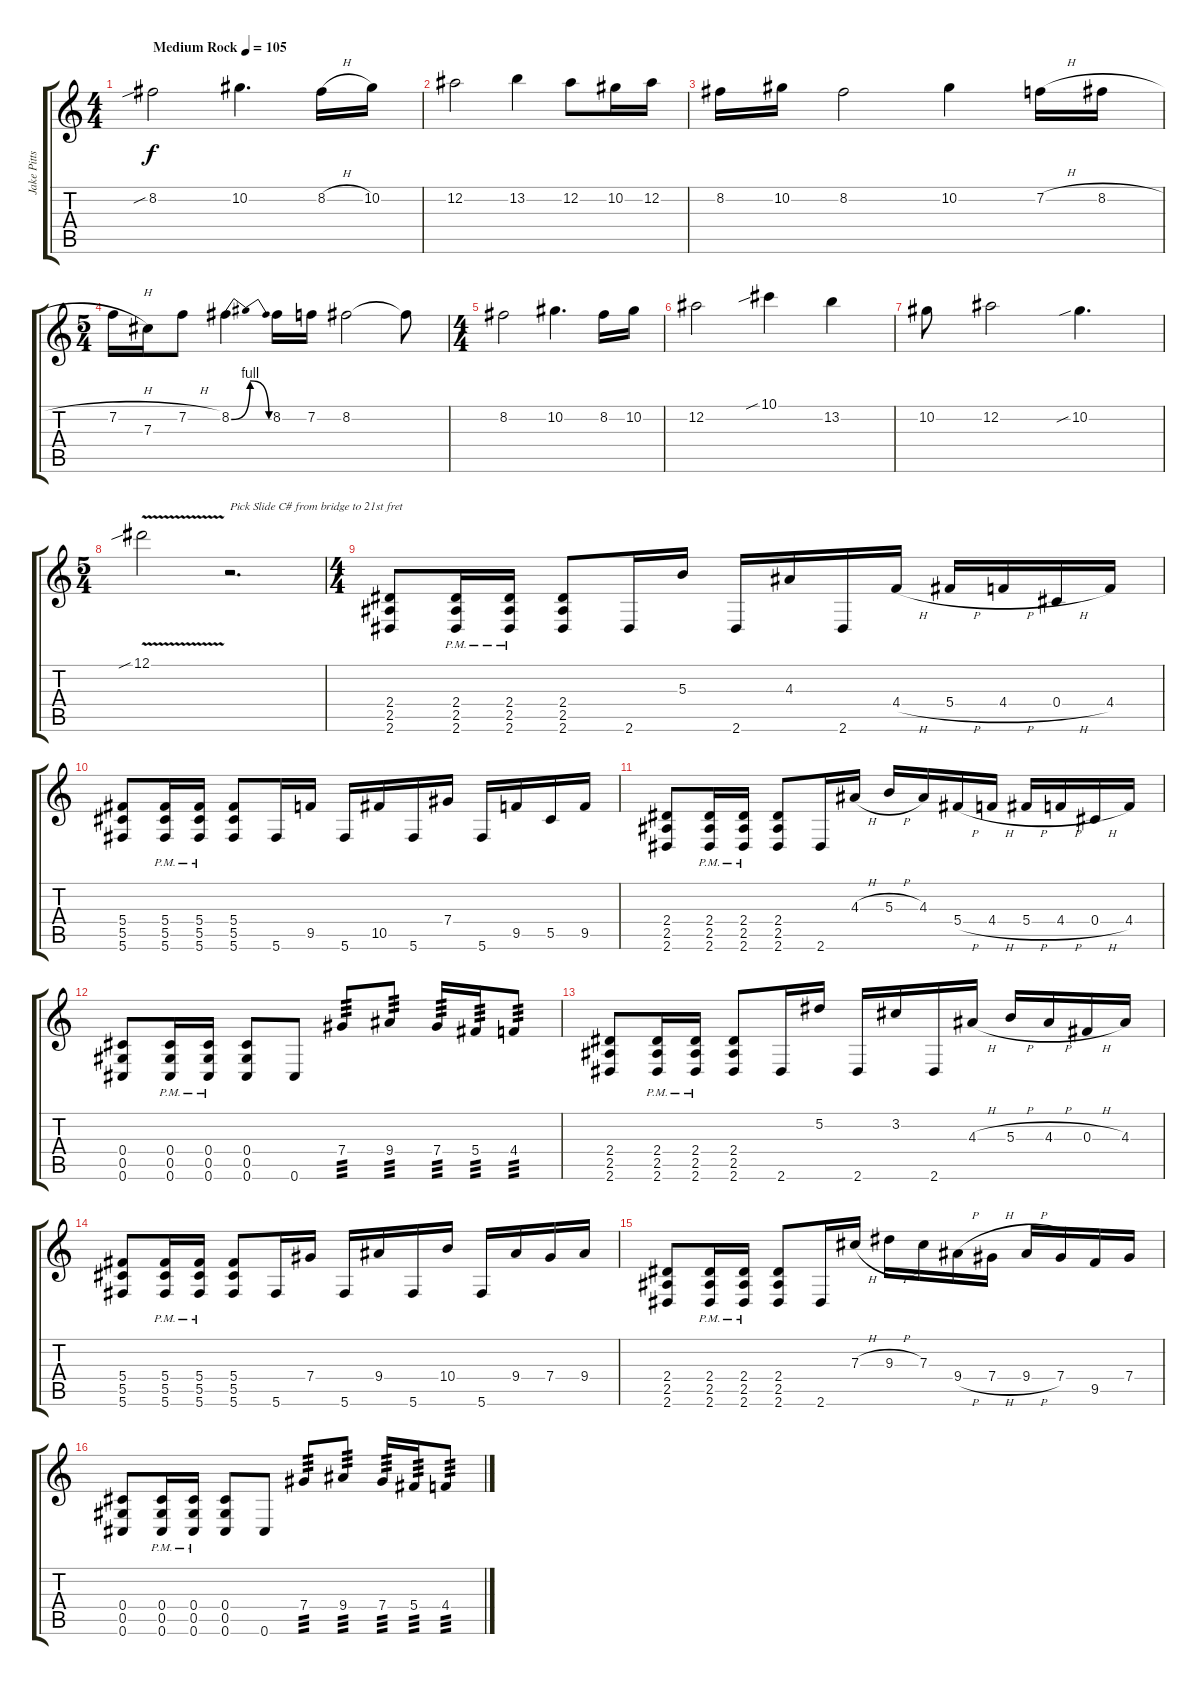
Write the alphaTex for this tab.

\track ("Jake Pitts" "Jake Pitts") {instrument distortionguitar}
\staff {score tabs}
\tuning (Eb4 Bb3 Gb3 Db3 Ab2 Db2) {hide}
\ts (4 4)
\tempo (105 "Medium Rock")
\clef g2
\ks c
8.2{sib}.2{dy f instrument distortionguitar} 10.2.4{d} 8.2{h}.16 10.2.16 |
12.2.2 13.2.4 12.2.8 10.2.16 12.2.16 |
8.2.16 10.2.16 8.2.2 10.2.4 7.2{h}.16 8.2{h}.16 |
\ts (5 4)
7.2{h}.16 7.3.16 7.2{h}.8 8.2{be (bendrelease 0 0 30 4 30 4 60 0)}.4 8.2.16 7.2.16 8.2.2 8.2{t}.8 |
\ts (4 4)
8.2.2 10.2.4{d} 8.2.16 10.2.16 |
12.2.2 10.1{sib}.4 13.2.4 |
10.2.8 12.2.2 10.2{sib}.4{d} |
\ts (5 4)
12.1{v sib}.2 r.2{d txt "Pick Slide C# from bridge to 21st fret"} |
\ts (4 4)
(2.4 2.5 2.6).8 (2.4{pm} 2.5 2.6).16 (2.4 2.5 2.6{pm}).16 (2.4 2.5 2.6).8 2.6.16 5.3.16 2.6.16 4.3.16 2.6.16 4.4{h}.16 5.4{h}.16 4.4{h}.16 0.4{h}.16 4.4.16 |
(5.4 5.5 5.6).8 (5.4{pm} 5.5 5.6).16 (5.4 5.5 5.6{pm}).16 (5.4 5.5 5.6).8 5.6.16 9.5.16 5.6.16 10.5.16 5.6.16 7.4.16 5.6.16 9.5.16 5.5.16 9.5.16 |
(2.4 2.5 2.6).8 (2.4{pm} 2.5 2.6).16 (2.4 2.5 2.6{pm}).16 (2.4 2.5 2.6).8 2.6.16 4.3{h}.16 5.3{h}.16 4.3.16 5.4{h}.16 4.4{h}.16 5.4{h}.16 4.4{h}.16 0.4{h}.16 4.4.16 |
(0.4 0.5 0.6).8 (0.4{pm} 0.5 0.6).16 (0.4 0.5 0.6{pm}).16 (0.4 0.5 0.6).8 0.6.8 7.4.8{tp 3} 9.4.8{tp 3} 7.4.16{tp 3} 5.4.16{tp 3} 4.4.8{tp 3} |
(2.4 2.5 2.6).8 (2.4{pm} 2.5 2.6).16 (2.4 2.5 2.6{pm}).16 (2.4 2.5 2.6).8 2.6.16 5.2.16 2.6.16 3.2.16 2.6.16 4.3{h}.16 5.3{h}.16 4.3{h}.16 0.3{h}.16 4.3.16 |
(5.4 5.5 5.6).8 (5.4{pm} 5.5 5.6).16 (5.4 5.5 5.6{pm}).16 (5.4 5.5 5.6).8 5.6.16 7.4.16 5.6.16 9.4.16 5.6.16 10.4.16 5.6.16 9.4.16 7.4.16 9.4.16 |
(2.4 2.5 2.6).8 (2.4{pm} 2.5 2.6).16 (2.4 2.5 2.6{pm}).16 (2.4 2.5 2.6).8 2.6.16 7.3{h}.16 9.3{h}.16 7.3.16 9.4{h}.16 7.4{h}.16 9.4{h}.16 7.4.16 9.5.16 7.4.16 |
(0.4 0.5 0.6).8 (0.4{pm} 0.5 0.6).16 (0.4 0.5 0.6{pm}).16 (0.4 0.5 0.6).8 0.6.8 7.4.8{tp 3} 9.4.8{tp 3} 7.4.16{tp 3} 5.4.16{tp 3} 4.4.8{tp 3}
